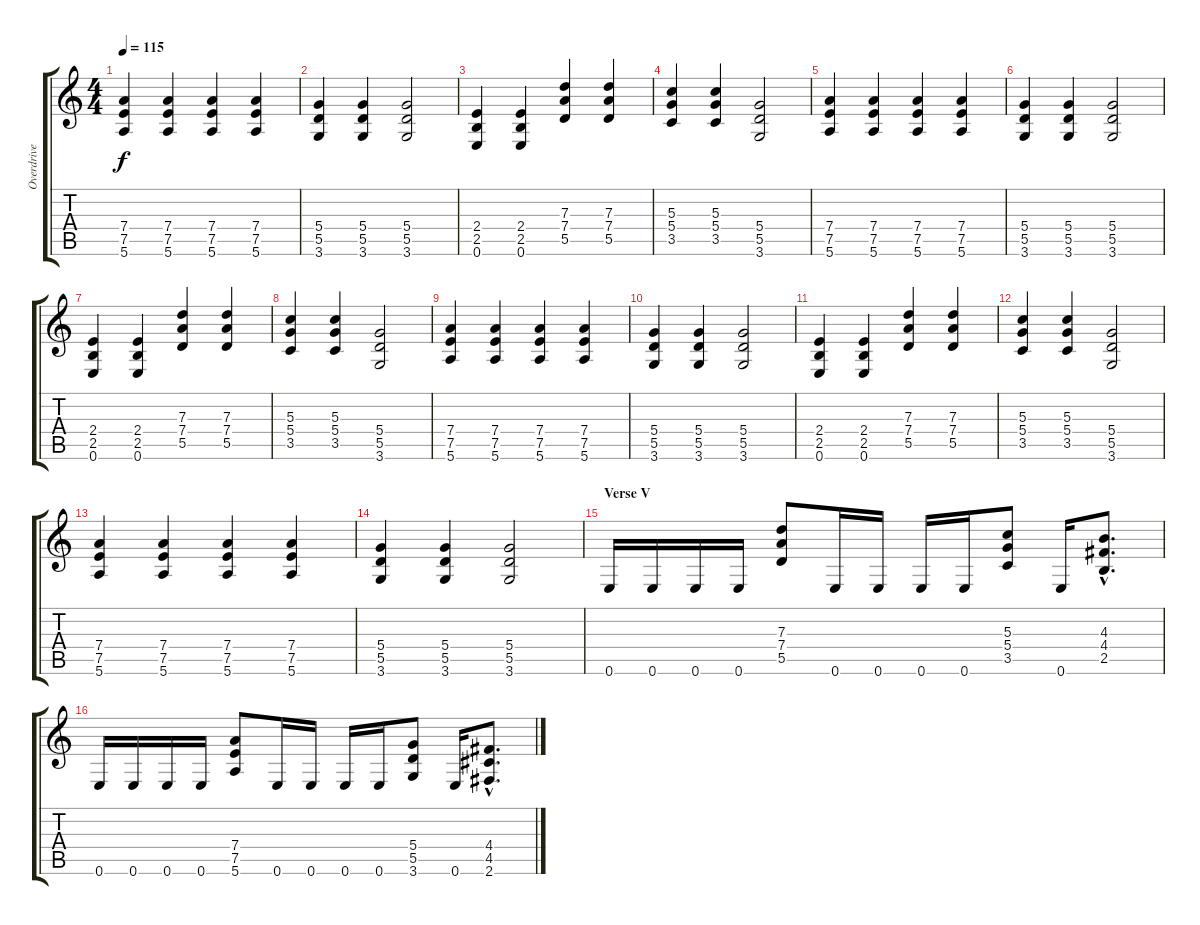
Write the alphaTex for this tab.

\track ("Overdrive Gtr" "Overdrive ") {instrument overdrivenguitar}
\staff {score tabs}
\tuning (E4 B3 G3 D3 A2 E2) {hide}
\ts (4 4)
\tempo 115
\clef g2
\ks c
(7.4 7.5 5.6).4{dy f} (7.4 7.5 5.6).4 (7.4 7.5 5.6).4 (7.4 7.5 5.6).4 |
(5.4 5.5 3.6).4 (5.4 5.5 3.6).4 (5.4 5.5 3.6).2 |
(2.4 2.5 0.6).4 (2.4 2.5 0.6).4 (7.3 7.4 5.5).4 (7.3 7.4 5.5).4 |
(5.3 5.4 3.5).4 (5.3 5.4 3.5).4 (5.4 5.5 3.6).2 |
(7.4 7.5 5.6).4 (7.4 7.5 5.6).4 (7.4 7.5 5.6).4 (7.4 7.5 5.6).4 |
(5.4 5.5 3.6).4 (5.4 5.5 3.6).4 (5.4 5.5 3.6).2 |
(2.4 2.5 0.6).4 (2.4 2.5 0.6).4 (7.3 7.4 5.5).4 (7.3 7.4 5.5).4 |
(5.3 5.4 3.5).4 (5.3 5.4 3.5).4 (5.4 5.5 3.6).2 |
(7.4 7.5 5.6).4 (7.4 7.5 5.6).4 (7.4 7.5 5.6).4 (7.4 7.5 5.6).4 |
(5.4 5.5 3.6).4 (5.4 5.5 3.6).4 (5.4 5.5 3.6).2 |
(2.4 2.5 0.6).4 (2.4 2.5 0.6).4 (7.3 7.4 5.5).4 (7.3 7.4 5.5).4 |
(5.3 5.4 3.5).4 (5.3 5.4 3.5).4 (5.4 5.5 3.6).2 |
(7.4 7.5 5.6).4 (7.4 7.5 5.6).4 (7.4 7.5 5.6).4 (7.4 7.5 5.6).4 |
(5.4 5.5 3.6).4 (5.4 5.5 3.6).4 (5.4 5.5 3.6).2 |
\section ("" "Verse V")
0.6.16 0.6.16 0.6.16 0.6.16 (7.3 7.4 5.5).8 0.6.16 0.6.16 0.6.16 0.6.16 (5.3 5.4 3.5).8 0.6.16 (4.3{hac} 4.4{hac} 2.5{hac}).8{d} |
0.6.16 0.6.16 0.6.16 0.6.16 (7.4 7.5 5.6).8 0.6.16 0.6.16 0.6.16 0.6.16 (5.4 5.5 3.6).8 0.6.16 (4.4{hac} 4.5{hac} 2.6{hac}).8{d}
